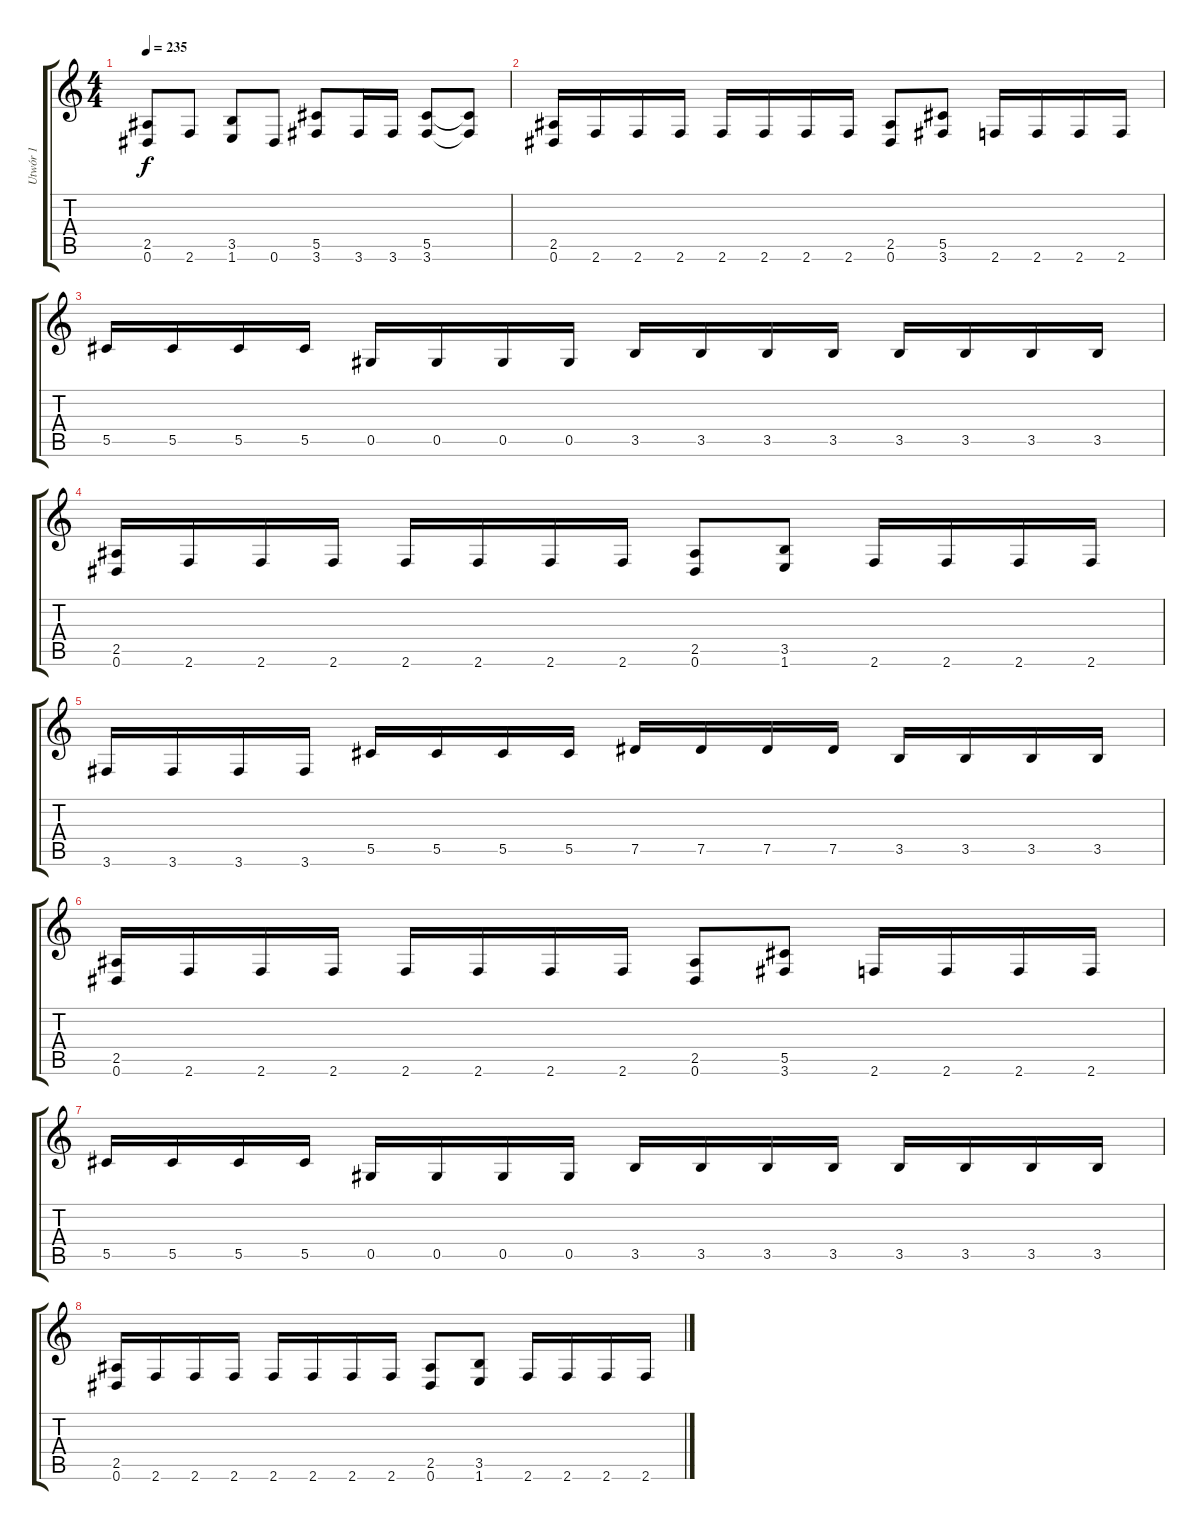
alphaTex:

\track ("Utwór 1" "Utwór 1") {instrument distortionguitar}
\staff {score tabs}
\tuning (Eb4 Bb3 Gb3 Db3 Ab2 Eb2) {hide}
\ts (4 4)
\tempo 235
\clef g2
\ks c
(2.5 0.6).8{dy f} 2.6.8 (3.5 1.6).8 0.6.8 (5.5 3.6).8 3.6.16 3.6.16 (5.5 3.6).8 (5.5{t} 3.6{t}).8 |
(2.5 0.6).16 2.6.16 2.6.16 2.6.16 2.6.16 2.6.16 2.6.16 2.6.16 (2.5 0.6).8 (5.5 3.6).8 2.6.16 2.6.16 2.6.16 2.6.16 |
5.5.16 5.5.16 5.5.16 5.5.16 0.5.16 0.5.16 0.5.16 0.5.16 3.5.16 3.5.16 3.5.16 3.5.16 3.5.16 3.5.16 3.5.16 3.5.16 |
(2.5 0.6).16 2.6.16 2.6.16 2.6.16 2.6.16 2.6.16 2.6.16 2.6.16 (2.5 0.6).8 (3.5 1.6).8 2.6.16 2.6.16 2.6.16 2.6.16 |
3.6.16 3.6.16 3.6.16 3.6.16 5.5.16 5.5.16 5.5.16 5.5.16 7.5.16 7.5.16 7.5.16 7.5.16 3.5.16 3.5.16 3.5.16 3.5.16 |
(2.5 0.6).16 2.6.16 2.6.16 2.6.16 2.6.16 2.6.16 2.6.16 2.6.16 (2.5 0.6).8 (5.5 3.6).8 2.6.16 2.6.16 2.6.16 2.6.16 |
5.5.16 5.5.16 5.5.16 5.5.16 0.5.16 0.5.16 0.5.16 0.5.16 3.5.16 3.5.16 3.5.16 3.5.16 3.5.16 3.5.16 3.5.16 3.5.16 |
(2.5 0.6).16 2.6.16 2.6.16 2.6.16 2.6.16 2.6.16 2.6.16 2.6.16 (2.5 0.6).8 (3.5 1.6).8 2.6.16 2.6.16 2.6.16 2.6.16
